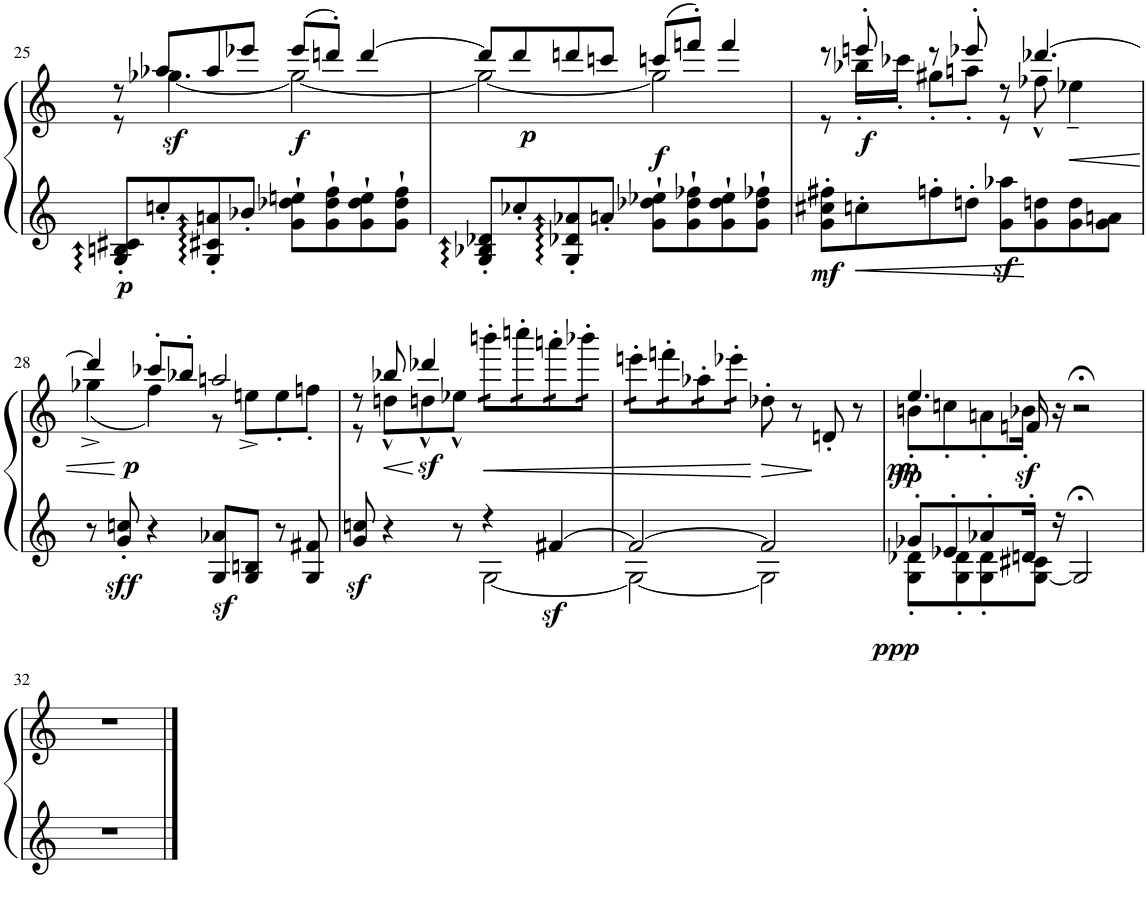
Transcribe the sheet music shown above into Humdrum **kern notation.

**kern	**kern	**dynam
*part1	*part1	*part1
*staff2	*staff1	*staff1/2
*I"Piano	*	*
*I'Pno.	*	*
!!LO:PB:g=z
*clefG2	*clefG2	*
*k[]	*k[]	*
*M2/2	*M2/2	*
=25	=25	=25
*	*^	*
!	!	!	!LO:DY:b=2
8G/' 8Bn/' 8c#X/'L	8r	8r	p
!	!	!	!LO:DY:b
8ccn'/	8aa-X/L	[4.gg-X\	sf
8G/' 8c#X/' 8an/'	8aa-/	.	.
8b-X'/J	8eee-X/J	.	.
!	!	!	!LO:DY:b
8g\` 8dd-X\` 8een\`L	(8eee-/L	2gg-\_	f
8g\` 8dd-\` 8ff\`	8dddn'/J)	.	.
8g\` 8dd-\` 8ee\`	[4ddd/	.	.
8g\` 8dd-\` 8ff\`J	.	.	.
=26	=26	=26	=26
8G/' 8B-X/' 8d-X/'L	8ddd/L]	2gg-\_	.
!	!	!	!LO:DY:b
8cc-X'/	8ddd/	.	p
8G/' 8d-X/' 8a-X/'	8dddn/	.	.
8an'/J	8cccn/J	.	.
!	!	!	!LO:DY:b
8g\` 8dd-X\` 8ee-X\`L	(8cccn/L	2gg-\]	f
8g\` 8dd-\` 8ff-X\`	8fffn'/J)	.	.
8g\` 8dd-\` 8ee-\`	4fff/	.	.
8g\` 8dd-\` 8ff-X\`J	.	.	.
=27	=27	=27	=27
!	!	!	!LO:DY:b=2
8g\' 8cc#X\' 8ff#X\'L	8r	8r	mf
!	!	!	!LO:DY:b
8ccn'\	8eeen'/	16bb-X'\LL	f
.	.	16ccc-X'\JJ	.
8ffn'\	8r	8gg#X'\L	.
8ddn'\J	8eee-X'/	8aan'\J	.
8g\z< 8aa-X\z<L	8r	8r	.
8g\ 8ddn\	[4.ddd-X/	8ff-X^^\	.
!	!	!	!LO:HP:b
8g\ 8dd\	.	4ee-X~\	<
8g\ 8an\J	.	.	.
!!LO:LB:g=z	!!
=28	=28	=28	=28
8r	4ddd-/]	(4gg-X^\	.
!	!	!	!LO:DY:b=2
8g/' 8ccn/'	.	.	other-dynamics
!	!	!	!LO:DY:n=1:b
4r	8ccc-X'/L	4ff\)	[ p
.	8bb-X'/J	.	.
8G/z< 8a-X/z<L	2aan/	8r	.
8G/ 8Bn/J	.	8een^\L	.
8r	.	8ee'\	.
8G/ 8f#X/	.	8ffn'\J	.
=29	=29	=29	=29
*^	*	*	*
!	!	!	!	!LO:DY:b=2
8g/ 8ccn/	2ryy	8r	8r	sf
!	!	!	!	!LO:HP:b
4r	.	8bb-X/	8ddn^^\L	<
!	!	!	!	!LO:DY:n=1:b
.	.	4ddd-X/	8ddn^^\	[ sf
8r	.	.	8ee-X^^\J	.
!	!	!	!	!LO:HP:b
*	*	*tremolo	*	*
4r	[2G\	16bbbn'\LL	2ryy	<
.	.	16bbbn'\	.	.
.	.	16ccccn'\	.	.
.	.	16ccccn'\	.	.
!	!	!	!	!LO:DY:n=2:b=2
[4f#X/	.	16aaan'\	.	sf
.	.	16aaan'\	.	.
.	.	16bbb-X'\	.	.
.	.	16bbb-X'\JJ	.	.
*	*	*v	*v	*
=30	=30	=30	=30
2f#/_	2G\_	16eeen'\LL	.
.	.	16eeen'\	.
.	.	16fffn'\	.
.	.	16fffn'\	.
.	.	16aa-X'\	.
.	.	16aa-X'\	.
.	.	16eee-X'\	.
.	.	16eee-X'\JJ	.
*	*	*Xtremolo	*
!	!	!	!LO:HP:n=1:b
2f#/]	2G\]	8dd-X'\	[ >
.	.	8r	.
.	.	8dn'/	]
.	.	8r	.
=31	=31	=31	=31
*	*	*^	*
!	!	!	!	!LO:DY:b=2
!	!	!	!	!LO:DY:n=1:b
!	!	!	!	!LO:DY:n=2:b
8g-X'/L	8G\' 8d-X\'L	4.ee/	8bn'\L	ppp pp fp
8e-X'/	8G\' 8d-\'	.	8ccn'\	.
8a-X'/	8G\' 8d-\'	.	8an'\	.
!	!	!	!	!LO:DY:n=3:b
16dn'/Jk	[8G\ 8c#X\J	16fn/	16b-X'\Jk	sf
16r	.	16r	2ryy	.
2G;</]	2ryy	2r;<	.	.
.	.	.	16ryy	.
*v	*v	*	*	*
*	*v	*v	*
!!LO:LB:g=z
=32	=32	=32
1r	1r	.
==	==	==
*-	*-	*-
